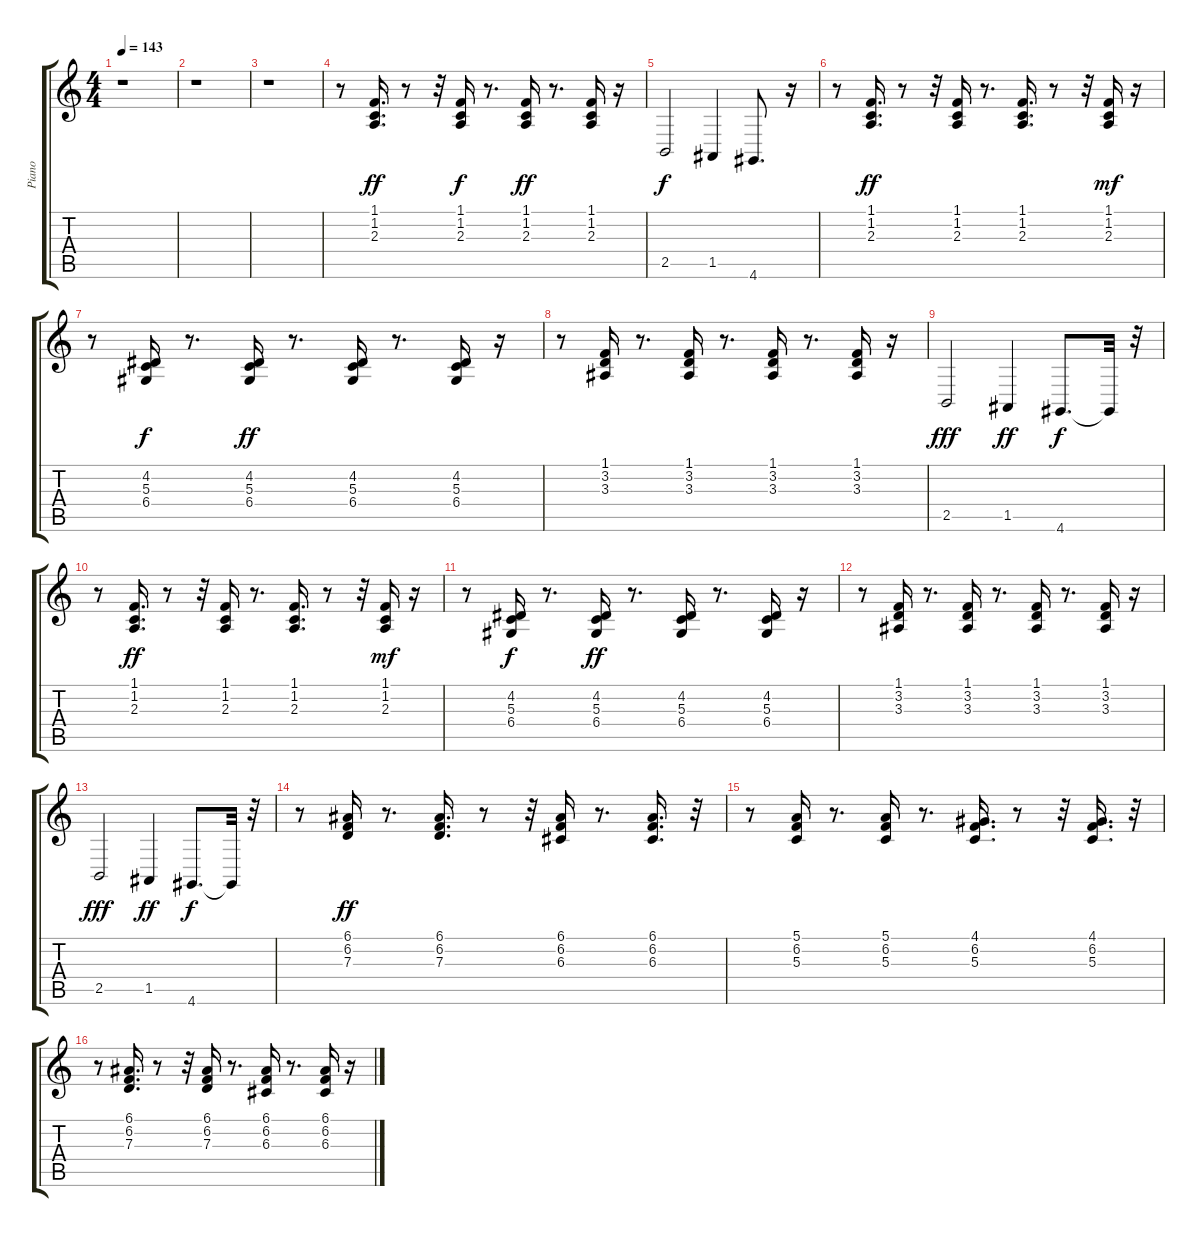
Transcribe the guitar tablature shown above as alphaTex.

\track ("Piano" "Piano") {instrument electricgrandpiano}
\staff {score tabs}
\tuning (E4 B3 G3 D3 A2 E2) {hide}
\ts (4 4)
\tempo 143
\clef g2
\ks c
r.1{dy ff instrument electricgrandpiano} |
r.1 |
r.1 |
r.8 (1.1 1.2 2.3).16{d} r.8 r.32 (1.1 1.2 2.3).16{dy f} r.8{d} (1.1 1.2 2.3).16{dy ff} r.8{d} (1.1 1.2 2.3).16 r.16 |
2.5.2{dy f} 1.5.4 4.6.8{d} r.16 |
r.8 (1.1 1.2 2.3).16{d dy ff} r.8 r.32 (1.1 1.2 2.3).16 r.8{d} (1.1 1.2 2.3).16{d} r.8 r.32 (1.1 1.2 2.3).16{dy mf} r.16 |
r.8 (4.2 5.3 6.4).16{dy f} r.8{d} (4.2 5.3 6.4).16{dy ff} r.8{d} (4.2 5.3 6.4).16 r.8{d} (4.2 5.3 6.4).16 r.16 |
r.8 (1.1 3.2 3.3).16 r.8{d} (1.1 3.2 3.3).16 r.8{d} (1.1 3.2 3.3).16 r.8{d} (1.1 3.2 3.3).16 r.16 |
2.5.2{dy fff} 1.5.4{dy ff} 4.6.8{d dy f} 4.6{t}.32 r.32 |
r.8 (1.1 1.2 2.3).16{d dy ff} r.8 r.32 (1.1 1.2 2.3).16 r.8{d} (1.1 1.2 2.3).16{d} r.8 r.32 (1.1 1.2 2.3).16{dy mf} r.16 |
r.8 (4.2 5.3 6.4).16{dy f} r.8{d} (4.2 5.3 6.4).16{dy ff} r.8{d} (4.2 5.3 6.4).16 r.8{d} (4.2 5.3 6.4).16 r.16 |
r.8 (1.1 3.2 3.3).16 r.8{d} (1.1 3.2 3.3).16 r.8{d} (1.1 3.2 3.3).16 r.8{d} (1.1 3.2 3.3).16 r.16 |
2.5.2{dy fff} 1.5.4{dy ff} 4.6.8{d dy f} 4.6{t}.32 r.32 |
r.8 (6.1 6.2 7.3).16{dy ff} r.8{d} (6.1 6.2 7.3).16{d} r.8 r.32 (6.1 6.2 6.3).16 r.8{d} (6.1 6.2 6.3).16{d} r.32 |
r.8 (5.1 6.2 5.3).16 r.8{d} (5.1 6.2 5.3).16 r.8{d} (4.1 6.2 5.3).16{d} r.8 r.32 (4.1 6.2 5.3).16{d} r.32 |
r.8 (6.1 6.2 7.3).16{d} r.8 r.32 (6.1 6.2 7.3).16 r.8{d} (6.1 6.2 6.3).16 r.8{d} (6.1 6.2 6.3).16 r.16
